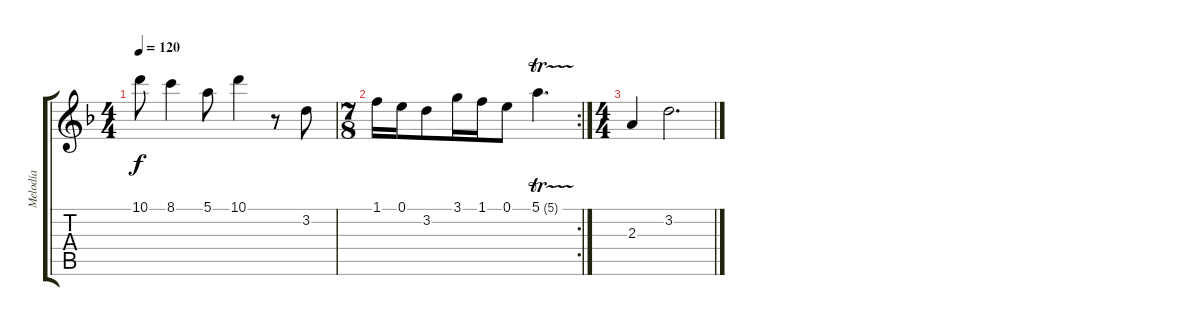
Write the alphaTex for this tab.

\track ("Melodía" "Melodía") {instrument acousticguitarsteel}
\staff {score tabs}
\tuning (E4 B3 G3 D3 A2 E2) {hide}
\ts (4 4)
\tempo 120
\clef g2
\ks f
10.1.8{dy f} 8.1.4 5.1.8 10.1.4 r.8 3.2.8 |
\rc 2
\ts (7 8)
1.1.16 0.1.16 3.2.8 3.1.16 1.1.16 0.1.8 5.1{tr (5 16)}.4{d} |
\ts (4 4)
2.3.4 3.2.2{d}
